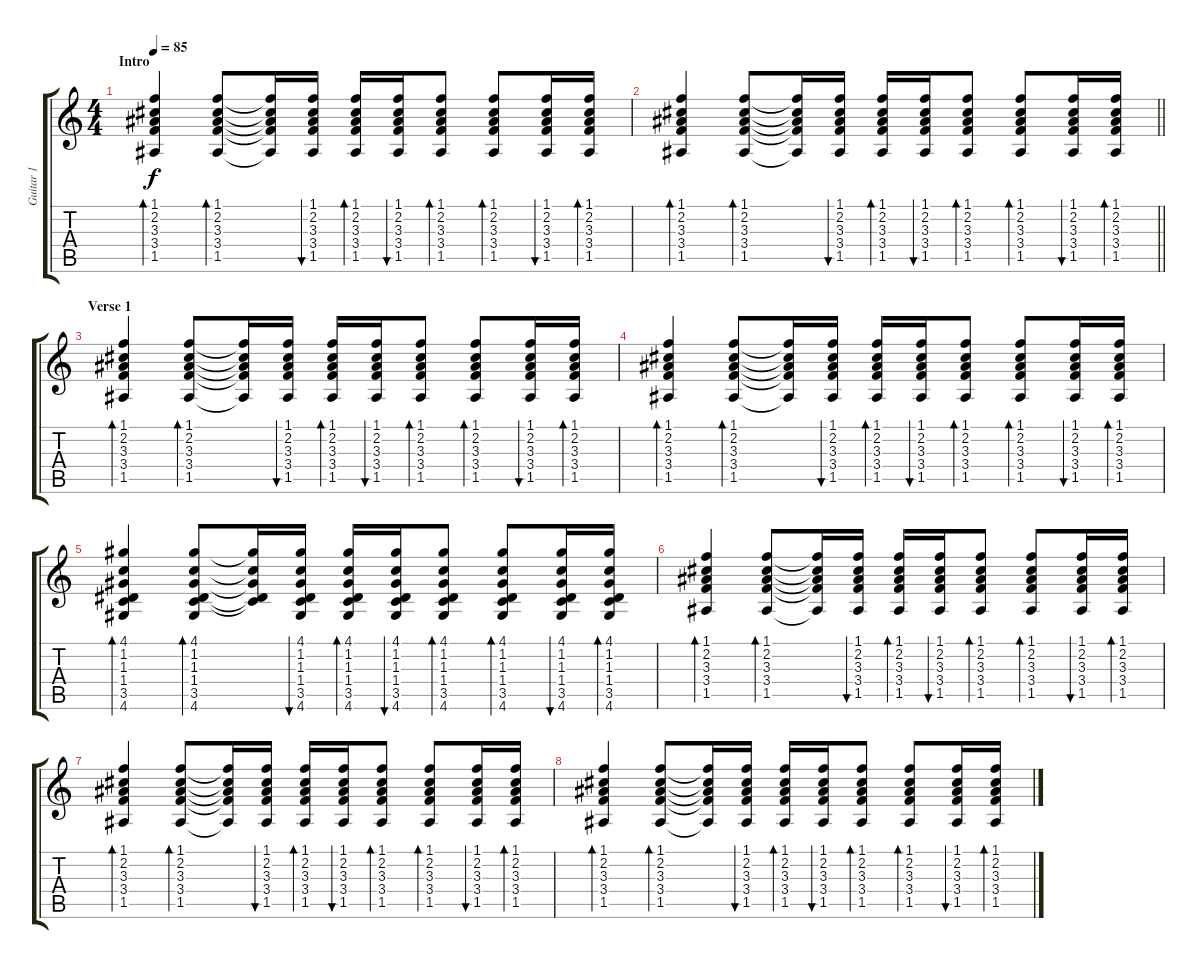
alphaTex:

\track ("Guitar 1" "Guitar 1") {instrument acousticguitarsteel}
\staff {score tabs}
\tuning (E4 B3 G3 D3 A2 E2) {hide}
\ts (4 4)
\section ("" "Intro")
\tempo 85
\clef g2
\ks c
(1.1 2.2 3.3 3.4 1.5).4{bd 60 dy f instrument acousticguitarsteel} (1.1 2.2 3.3 3.4 1.5).8{bd 60} (1.1{t} 2.2{t} 3.3{t} 3.4{t} 1.5{t}).16 (1.1 2.2 3.3 3.4 1.5).16{bu 60} (1.1 2.2 3.3 3.4 1.5).16{bd 60} (1.1 2.2 3.3 3.4 1.5).16{bu 60} (1.1 2.2 3.3 3.4 1.5).8{bd 60} (1.1 2.2 3.3 3.4 1.5).8{bd 60} (1.1 2.2 3.3 3.4 1.5).16{bu 60} (1.1 2.2 3.3 3.4 1.5).16{bd 60} |
\barLineRight lightlight
(1.1 2.2 3.3 3.4 1.5).4{bd 60} (1.1 2.2 3.3 3.4 1.5).8{bd 60} (1.1{t} 2.2{t} 3.3{t} 3.4{t} 1.5{t}).16 (1.1 2.2 3.3 3.4 1.5).16{bu 60} (1.1 2.2 3.3 3.4 1.5).16{bd 60} (1.1 2.2 3.3 3.4 1.5).16{bu 60} (1.1 2.2 3.3 3.4 1.5).8{bd 60} (1.1 2.2 3.3 3.4 1.5).8{bd 60} (1.1 2.2 3.3 3.4 1.5).16{bu 60} (1.1 2.2 3.3 3.4 1.5).16{bd 60} |
\section ("" "Verse 1")
(1.1 2.2 3.3 3.4 1.5).4{bd 60} (1.1 2.2 3.3 3.4 1.5).8{bd 60} (1.1{t} 2.2{t} 3.3{t} 3.4{t} 1.5{t}).16 (1.1 2.2 3.3 3.4 1.5).16{bu 60} (1.1 2.2 3.3 3.4 1.5).16{bd 60} (1.1 2.2 3.3 3.4 1.5).16{bu 60} (1.1 2.2 3.3 3.4 1.5).8{bd 60} (1.1 2.2 3.3 3.4 1.5).8{bd 60} (1.1 2.2 3.3 3.4 1.5).16{bu 60} (1.1 2.2 3.3 3.4 1.5).16{bd 60} |
(1.1 2.2 3.3 3.4 1.5).4{bd 60} (1.1 2.2 3.3 3.4 1.5).8{bd 60} (1.1{t} 2.2{t} 3.3{t} 3.4{t} 1.5{t}).16 (1.1 2.2 3.3 3.4 1.5).16{bu 60} (1.1 2.2 3.3 3.4 1.5).16{bd 60} (1.1 2.2 3.3 3.4 1.5).16{bu 60} (1.1 2.2 3.3 3.4 1.5).8{bd 60} (1.1 2.2 3.3 3.4 1.5).8{bd 60} (1.1 2.2 3.3 3.4 1.5).16{bu 60} (1.1 2.2 3.3 3.4 1.5).16{bd 60} |
(4.1 1.2 1.3 1.4 3.5 4.6).4{bd 60} (4.1 1.2 1.3 1.4 3.5 4.6).8{bd 60} (4.1{t} 1.2{t} 1.3{t} 1.4{t} 3.5{t}).16 (4.1 1.2 1.3 1.4 3.5 4.6).16{bu 60} (4.1 1.2 1.3 1.4 3.5 4.6).16{bd 60} (4.1 1.2 1.3 1.4 3.5 4.6).16{bu 60} (4.1 1.2 1.3 1.4 3.5 4.6).8{bd 60} (4.1 1.2 1.3 1.4 3.5 4.6).8{bd 60} (4.1 1.2 1.3 1.4 3.5 4.6).16{bu 60} (4.1 1.2 1.3 1.4 3.5 4.6).16{bd 60} |
(1.1 2.2 3.3 3.4 1.5).4{bd 60} (1.1 2.2 3.3 3.4 1.5).8{bd 60} (1.1{t} 2.2{t} 3.3{t} 3.4{t} 1.5{t}).16 (1.1 2.2 3.3 3.4 1.5).16{bu 60} (1.1 2.2 3.3 3.4 1.5).16{bd 60} (1.1 2.2 3.3 3.4 1.5).16{bu 60} (1.1 2.2 3.3 3.4 1.5).8{bd 60} (1.1 2.2 3.3 3.4 1.5).8{bd 60} (1.1 2.2 3.3 3.4 1.5).16{bu 60} (1.1 2.2 3.3 3.4 1.5).16{bd 60} |
(1.1 2.2 3.3 3.4 1.5).4{bd 60} (1.1 2.2 3.3 3.4 1.5).8{bd 60} (1.1{t} 2.2{t} 3.3{t} 3.4{t} 1.5{t}).16 (1.1 2.2 3.3 3.4 1.5).16{bu 60} (1.1 2.2 3.3 3.4 1.5).16{bd 60} (1.1 2.2 3.3 3.4 1.5).16{bu 60} (1.1 2.2 3.3 3.4 1.5).8{bd 60} (1.1 2.2 3.3 3.4 1.5).8{bd 60} (1.1 2.2 3.3 3.4 1.5).16{bu 60} (1.1 2.2 3.3 3.4 1.5).16{bd 60} |
(1.1 2.2 3.3 3.4 1.5).4{bd 60} (1.1 2.2 3.3 3.4 1.5).8{bd 60} (1.1{t} 2.2{t} 3.3{t} 3.4{t} 1.5{t}).16 (1.1 2.2 3.3 3.4 1.5).16{bu 60} (1.1 2.2 3.3 3.4 1.5).16{bd 60} (1.1 2.2 3.3 3.4 1.5).16{bu 60} (1.1 2.2 3.3 3.4 1.5).8{bd 60} (1.1 2.2 3.3 3.4 1.5).8{bd 60} (1.1 2.2 3.3 3.4 1.5).16{bu 60} (1.1 2.2 3.3 3.4 1.5).16{bd 60}
